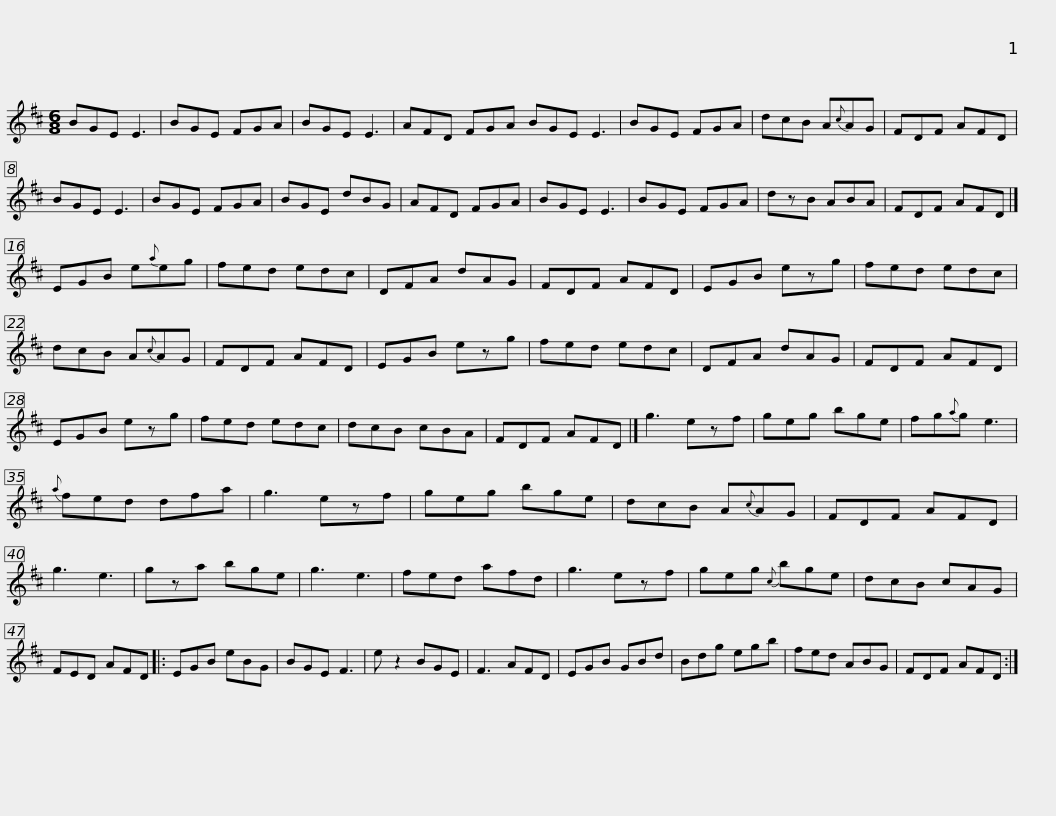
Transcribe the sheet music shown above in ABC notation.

X:1
L:1/8
M:6/8
I:linebreak $
K:D
V:1 treble
V:1
 BGE E3 | BGE FGA | BGE E3 | AFD FGA BGE E3 |$ BGE FGA | %5
 dcB A{c}AG | FDF AFD | BGE E3 |$ BGE FGA | BGE dBG | %10
 AFD FGA | BGE E3 |$ BGE FGA | dzB ABA | FDF AFD |] %15
 EGB e{a}eg |$ fed edc | DFA dAG | FDF AFD | EGB ezg |$ %20
 fed edc | dcB A{c}AG | FDF AFD | EGB ezg |$ fed edc | %25
 DFA dAG | FDF AFD | EGB ezg |$ fed edc | dcB cBA | %30
 FDF AFD |] g3 ezf |$ geg bge | fg{a}g e3 |{a} fed dfa | %35
 g3 ezf |$ geg bge | dcB A{c}AG | FDF AFD | g3 e3 |$ %40
 gza bge | g3 e3 | fed afd | g3 ezf |$ geg{c} bge | %45
 dcB cAG | FED AFD |:$ EGB eBG | BGE F3 | e z2 BGE | %50
 F3 AFD |$ EGB GBd | Bdg egb | fed ABG | FDF AFD :| %55
